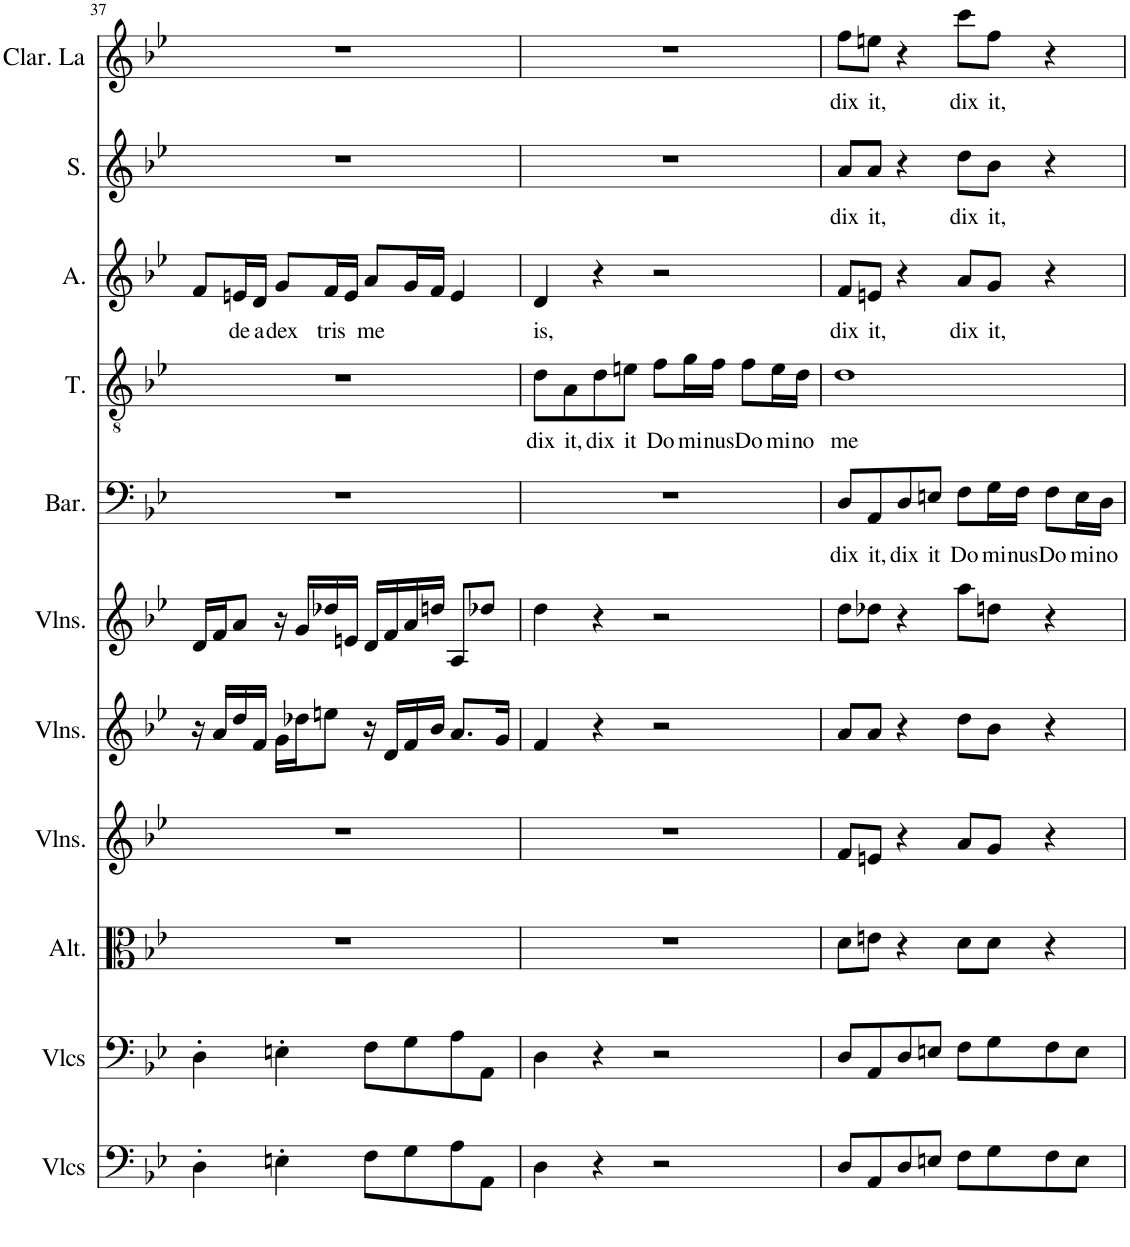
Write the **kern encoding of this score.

**kern	**kern	**kern	**kern	**kern	**kern	**kern	**text	**kern	**text	**kern	**text	**kern	**text	**kern	**text
*part11	*part10	*part9	*part8	*part7	*part6	*part5	*part5	*part4	*part4	*part3	*part3	*part2	*part2	*part1	*part1
*staff11	*staff10	*staff9	*staff8	*staff7	*staff6	*staff5	*staff5	*staff4	*staff4	*staff3	*staff3	*staff2	*staff2	*staff1	*staff1
*I"Violoncelles, Continuo	*I"Violoncelles, Violoncello	*I"Altos, Viola II	*I"Violons, Viola I	*I"Violons, Violin II	*I"Violons, Violin I	*I"Baryton, Bass	*	*I"Ténor, Tenor	*	*I"Alto, Alto	*	*I"Soprano, Soprano II	*	*I"Clarinette en La, Soprano I	*
*I'Vlcs	*I'Vlcs	*I'Alt.	*I'Vlns.	*I'Vlns.	*I'Vlns.	*I'Bar.	*	*I'T.	*	*I'A.	*	*I'S.	*	*I'Clar. La	*
!!LO:PB:g=z
*clefF4	*clefF4	*clefC3	*clefG2	*clefG2	*clefG2	*clefF4	*	*clefGv2	*	*clefG2	*	*clefG2	*	*clefG2	*
*	*	*	*	*	*	*	*	*	*	*	*	*	*	*Trd2c3	*
*k[b-e-]	*k[b-e-]	*k[b-e-]	*k[b-e-]	*k[b-e-]	*k[b-e-]	*k[b-e-]	*	*k[b-e-]	*	*k[b-e-]	*	*k[b-e-]	*	*k[b-e-]	*
*M4/4	*M4/4	*M4/4	*M4/4	*M4/4	*M4/4	*M4/4	*	*M4/4	*	*M4/4	*	*M4/4	*	*M4/4	*
=37	=37	=37	=37	=37	=37	=37	=37	=37	=37	=37	=37	=37	=37	=37	=37
4D'\	4D'\	1r	1r	16r	16d/LL	1r	.	1r	.	8f/L	.	1r	.	1r	.
.	.	.	.	16a/LL	16f/J	.	.	.	.	.	.	.	.	.	.
!	!	!	!	!	!	!	!	!	!	!	!LO:LY:b	!	!	!	!
.	.	.	.	16dd/	8a/J	.	.	.	.	16en/L	de	.	.	.	.
!	!	!	!	!	!	!	!	!	!	!	!LO:LY:b	!	!	!	!
.	.	.	.	16f/JJ	.	.	.	.	.	16d/JJ	a	.	.	.	.
!	!	!	!	!	!	!	!	!	!	!	!LO:LY:b	!	!	!	!
4En'\	4En'\	.	.	16g\LL	16r	.	.	.	.	8g/L	dex	.	.	.	.
.	.	.	.	16dd-X\J	16g/LL	.	.	.	.	.	.	.	.	.	.
!	!	!	!	!	!	!	!	!	!	!	!LO:LY:b	!	!	!	!
.	.	.	.	8een\J	16dd-X/	.	.	.	.	16f/L	tris	.	.	.	.
.	.	.	.	.	16en/JJ	.	.	.	.	16e/JJ	.	.	.	.	.
!	!	!	!	!	!	!	!	!	!	!	!LO:LY:b	!	!	!	!
8F\L	8F\L	.	.	16r	16d/LL	.	.	.	.	8a/L	me	.	.	.	.
.	.	.	.	16d/LL	16f/	.	.	.	.	.	.	.	.	.	.
8G\	8G\	.	.	16f/	16a/	.	.	.	.	16g/L	.	.	.	.	.
.	.	.	.	16b-/JJ	16ddn/JJ	.	.	.	.	16f/JJ	.	.	.	.	.
8A\	8A\	.	.	8.a/L	8A/L	.	.	.	.	4e/	.	.	.	.	.
8AA\J	8AA\J	.	.	.	8dd-X/J	.	.	.	.	.	.	.	.	.	.
.	.	.	.	16g/Jk	.	.	.	.	.	.	.	.	.	.	.
=38	=38	=38	=38	=38	=38	=38	=38	=38	=38	=38	=38	=38	=38	=38	=38
!	!	!	!	!	!	!	!	!	!LO:LY:b	!	!LO:LY:b	!	!	!	!
4D\	4D\	1r	1r	4f/	4dd\	1r	.	8d\L	dix	4d/	is,	1r	.	1r	.
!	!	!	!	!	!	!	!	!	!LO:LY:b	!	!	!	!	!	!
.	.	.	.	.	.	.	.	8A\	it,	.	.	.	.	.	.
!	!	!	!	!	!	!	!	!	!LO:LY:b	!	!	!	!	!	!
4r	4r	.	.	4r	4r	.	.	8d\	dix	4r	.	.	.	.	.
!	!	!	!	!	!	!	!	!	!LO:LY:b	!	!	!	!	!	!
.	.	.	.	.	.	.	.	8en\J	it	.	.	.	.	.	.
!	!	!	!	!	!	!	!	!	!LO:LY:b	!	!	!	!	!	!
2r	2r	.	.	2r	2r	.	.	8f\L	Do	2r	.	.	.	.	.
!	!	!	!	!	!	!	!	!	!LO:LY:b	!	!	!	!	!	!
.	.	.	.	.	.	.	.	16g\L	mi	.	.	.	.	.	.
!	!	!	!	!	!	!	!	!	!LO:LY:b	!	!	!	!	!	!
.	.	.	.	.	.	.	.	16f\JJ	nus	.	.	.	.	.	.
!	!	!	!	!	!	!	!	!	!LO:LY:b	!	!	!	!	!	!
.	.	.	.	.	.	.	.	8f\L	Do	.	.	.	.	.	.
!	!	!	!	!	!	!	!	!	!LO:LY:b	!	!	!	!	!	!
.	.	.	.	.	.	.	.	16e\L	mi	.	.	.	.	.	.
!	!	!	!	!	!	!	!	!	!LO:LY:b	!	!	!	!	!	!
.	.	.	.	.	.	.	.	16d\JJ	no	.	.	.	.	.	.
=39	=39	=39	=39	=39	=39	=39	=39	=39	=39	=39	=39	=39	=39	=39	=39
!	!	!	!	!	!	!	!LO:LY:b	!	!LO:LY:b	!	!LO:LY:b	!	!LO:LY:b	!	!LO:LY:b
8D/L	8D/L	8d\L	8f/L	8a/L	8dd\L	8D/L	dix	1d	me	8f/L	dix	8a/L	dix	8ff\L	dix
!	!	!	!	!	!	!	!LO:LY:b	!	!	!	!LO:LY:b	!	!LO:LY:b	!	!LO:LY:b
8AA/	8AA/	8en\J	8en/J	8a/J	8dd-X\J	8AA/	it,	.	.	8en/J	it,	8a/J	it,	8een\J	it,
!	!	!	!	!	!	!	!LO:LY:b	!	!	!	!	!	!	!	!
8D/	8D/	4r	4r	4r	4r	8D/	dix	.	.	4r	.	4r	.	4r	.
!	!	!	!	!	!	!	!LO:LY:b	!	!	!	!	!	!	!	!
8En/J	8En/J	.	.	.	.	8En/J	it	.	.	.	.	.	.	.	.
!	!	!	!	!	!	!	!LO:LY:b	!	!	!	!LO:LY:b	!	!LO:LY:b	!	!LO:LY:b
8F\L	8F\L	8d\L	8a/L	8dd\L	8aa\L	8F\L	Do	.	.	8a/L	dix	8dd\L	dix	8ccc\L	dix
!	!	!	!	!	!	!	!LO:LY:b	!	!	!	!LO:LY:b	!	!LO:LY:b	!	!LO:LY:b
8G\	8G\	8d\J	8g/J	8b-\J	8ddn\J	16G\L	mi	.	.	8g/J	it,	8b-\J	it,	8ff\J	it,
!	!	!	!	!	!	!	!LO:LY:b	!	!	!	!	!	!	!	!
.	.	.	.	.	.	16F\JJ	nus	.	.	.	.	.	.	.	.
!	!	!	!	!	!	!	!LO:LY:b	!	!	!	!	!	!	!	!
8F\	8F\	4r	4r	4r	4r	8F\L	Do	.	.	4r	.	4r	.	4r	.
!	!	!	!	!	!	!	!LO:LY:b	!	!	!	!	!	!	!	!
8E\J	8E\J	.	.	.	.	16E\L	mi	.	.	.	.	.	.	.	.
!	!	!	!	!	!	!	!LO:LY:b	!	!	!	!	!	!	!	!
.	.	.	.	.	.	16D\JJ	no	.	.	.	.	.	.	.	.
=	=	=	=	=	=	=	=	=	=	=	=	=	=	=	=
*-	*-	*-	*-	*-	*-	*-	*-	*-	*-	*-	*-	*-	*-	*-	*-
